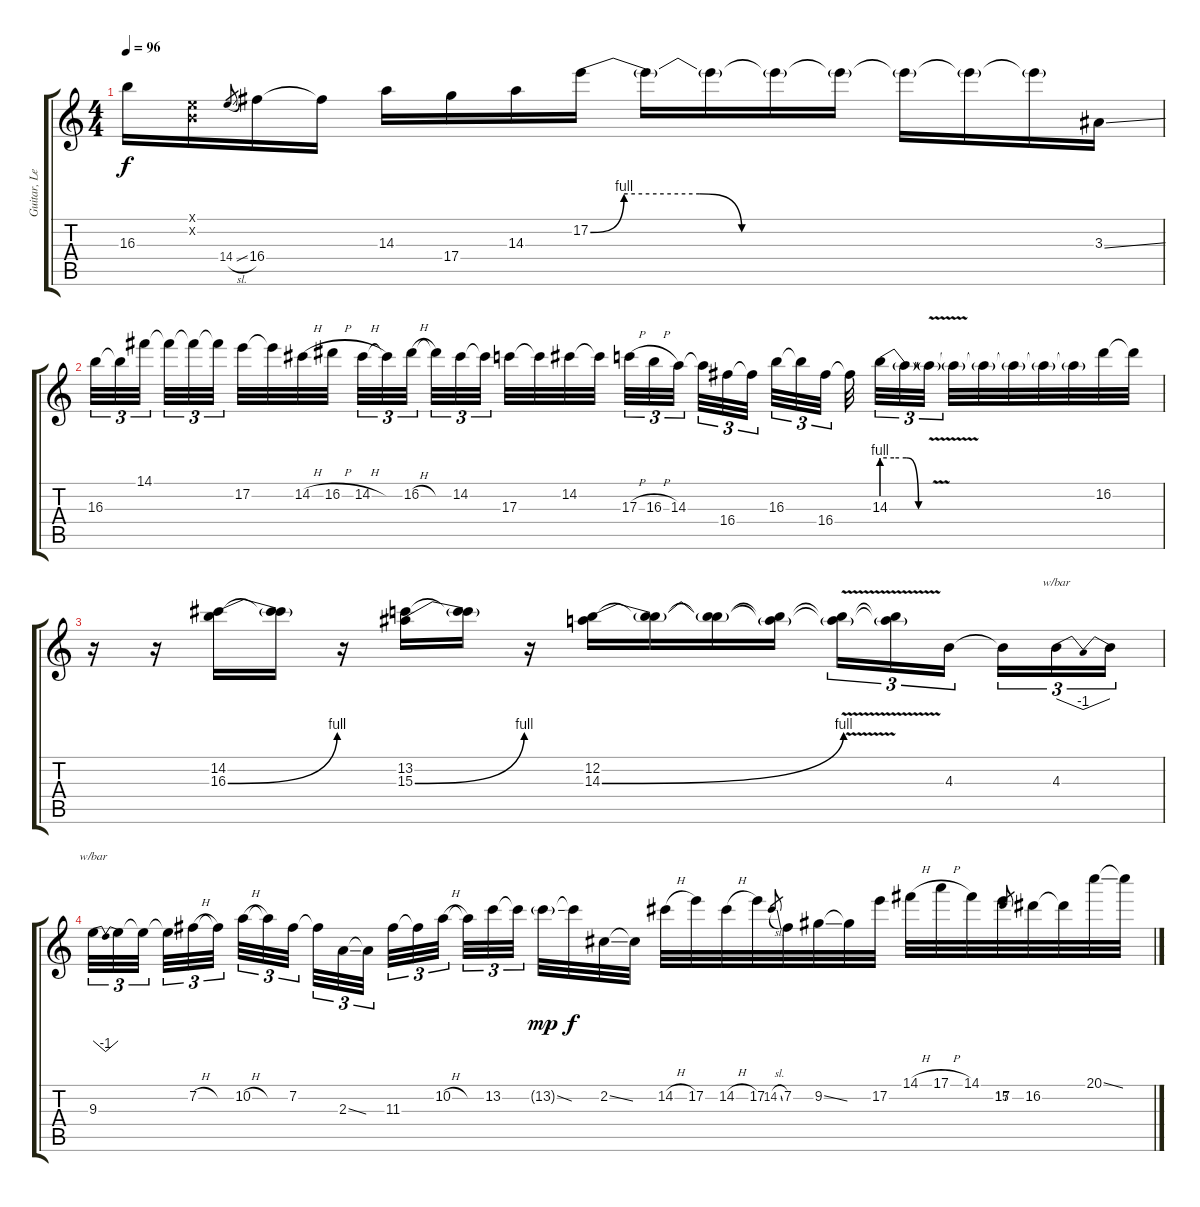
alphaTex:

\track ("Guitar, Lead" "Guitar, Le") {instrument overdrivenguitar}
\staff {score tabs}
\tuning (E4 B3 G3 D3 A2 E2) {hide}
\ts (4 4)
\tempo 96
\clef g2
\ks c
16.3.16{dy f} (0.1{x} 0.2{x}).16 14.4{sl}.8{gr} 16.4.16 16.4{t}.16 14.3.16 17.4.16 14.3.16 17.2{be (custom 0 0 4 4 13 4 18 0 25 0 60 0)}.16 17.2{t}.16 17.2{t}.16 17.2{t}.16 17.2{t}.16 17.2{t}.16 17.2{t}.16 17.2{t}.16 3.3{ss}.16 |
16.3.32{tu (3 2)} 16.3{t}.32{tu (3 2)} 14.1.32{tu (3 2) beam splitsecondary} 14.1{t}.32{tu (3 2)} 14.1{t}.32{tu (3 2)} 14.1{t}.32{tu (3 2) beam splitsecondary} 17.2.32 17.2{t}.32 14.2{h}.32 16.2{h}.32 14.2{h}.32{tu (3 2)} 14.2{t}.32{tu (3 2)} 16.2{h}.32{tu (3 2) beam splitsecondary} 16.2{t}.32{tu (3 2)} 14.2.32{tu (3 2)} 14.2{t}.32{tu (3 2) beam splitsecondary} 17.3.32 17.3{t}.32 14.2.32 14.2{t}.32 17.3{h}.32{tu (3 2)} 16.3{h}.32{tu (3 2)} 14.3.32{tu (3 2) beam splitsecondary} 14.3{t}.32{tu (3 2)} 16.4.32{tu (3 2)} 16.4{t}.32{tu (3 2) beam splitsecondary} 16.3.32{tu (3 2)} 16.3{t}.32{tu (3 2)} 16.4.32{tu (3 2) beam splitsecondary} 16.4{t}.32{beam splitsecondary} 14.3{be (custom 0 4 15 4 30 4 45 0 60 0)}.32{tu (3 2)} 14.3{t}.32{tu (3 2)} 14.3{v t}.32{tu (3 2) beam splitsecondary} 14.3{t}.32 14.3{t}.32 14.3{t}.32 14.3{t}.32 14.3{t}.32 16.2.32 16.2{t}.32 |
r.16 r.16 (14.2 16.3{be (bend 0 0 60 4)}).16 (14.2{t} 16.3{t}).16 r.16 (13.2 15.3{be (bend 0 0 60 4)}).16 (13.2{t} 15.3{t}).16 r.16 (12.2 14.3{be (bend 0 0 60 4)}).16 (12.2{t} 14.3{t}).16 (12.2{t} 14.3{t}).16 (12.2{t} 14.3{t}).16 (12.2{v t} 14.3{v t}).16{tu (3 2)} (12.2{t} 14.3{t}).16{tu (3 2)} 4.3.16{tu (3 2) beam splitsecondary} 4.3{t}.16{tu (3 2)} 4.3.16{tu (3 2) tbe (dip default 0 0 30 -4 60 0)} 4.3{t}.16{tu (3 2)} |
9.3.32{tu (3 2) tbe (dip default 0 0 30 -4 60 0)} 9.3{t}.32{tu (3 2)} 9.3{t}.32{tu (3 2) beam splitsecondary} 9.3{t}.32{tu (3 2)} 7.2{h}.32{tu (3 2)} 7.2{t}.32{tu (3 2) beam splitsecondary} 10.2{h}.32{tu (3 2)} 10.2{t}.32{tu (3 2)} 7.2.32{tu (3 2) beam splitsecondary} 7.2{t}.32{tu (3 2)} 2.3{ss}.32{tu (3 2)} 2.3{t}.32{tu (3 2)} 11.3.32{tu (3 2)} 11.3{t}.32{tu (3 2)} 10.2{h}.32{tu (3 2) beam splitsecondary} 10.2{t}.32{tu (3 2)} 13.2.32{tu (3 2)} 13.2{t}.32{tu (3 2) beam splitsecondary} 13.2{ss g}.32{dy mp} 13.2{t}.32{dy f} 2.2{ss}.32 2.2{t}.32 14.2{h}.32 17.2.32 14.2{h}.32 17.2.32 14.2{sl}.8{gr} 7.2.32 9.2{ss}.32 9.2{t}.32 17.2.32 14.1{h}.32 17.1{h}.32 14.1.32 17.2.32 15.2.8{gr} 16.2.32 16.2{t}.32 20.1{ss}.32 20.1{t}.32
